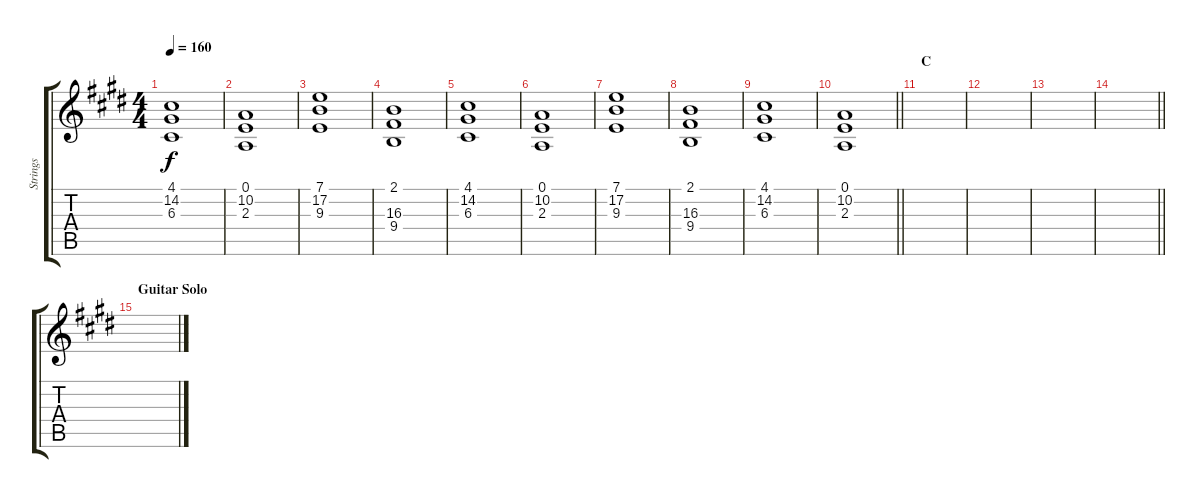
\track ("Strings" "Strings") {instrument stringensemble1}
\staff {score tabs}
\tuning (E4 B3 G3 D3 A2 E2) {hide}
\ts (4 4)
\tempo 160
\clef g2
\ks e
(4.1 14.2 6.3).1{dy f} |
(0.1 10.2 2.3).1 |
(7.1 17.2 9.3).1 |
(2.1 16.3 9.4).1 |
(4.1 14.2 6.3).1 |
(0.1 10.2 2.3).1 |
(7.1 17.2 9.3).1 |
(2.1 16.3 9.4).1 |
(4.1 14.2 6.3).1 |
\barLineRight lightlight
(0.1 10.2 2.3).1 |
\section ("" "C")
|
|
|
\barLineRight lightlight
|
\section ("" "Guitar Solo")
